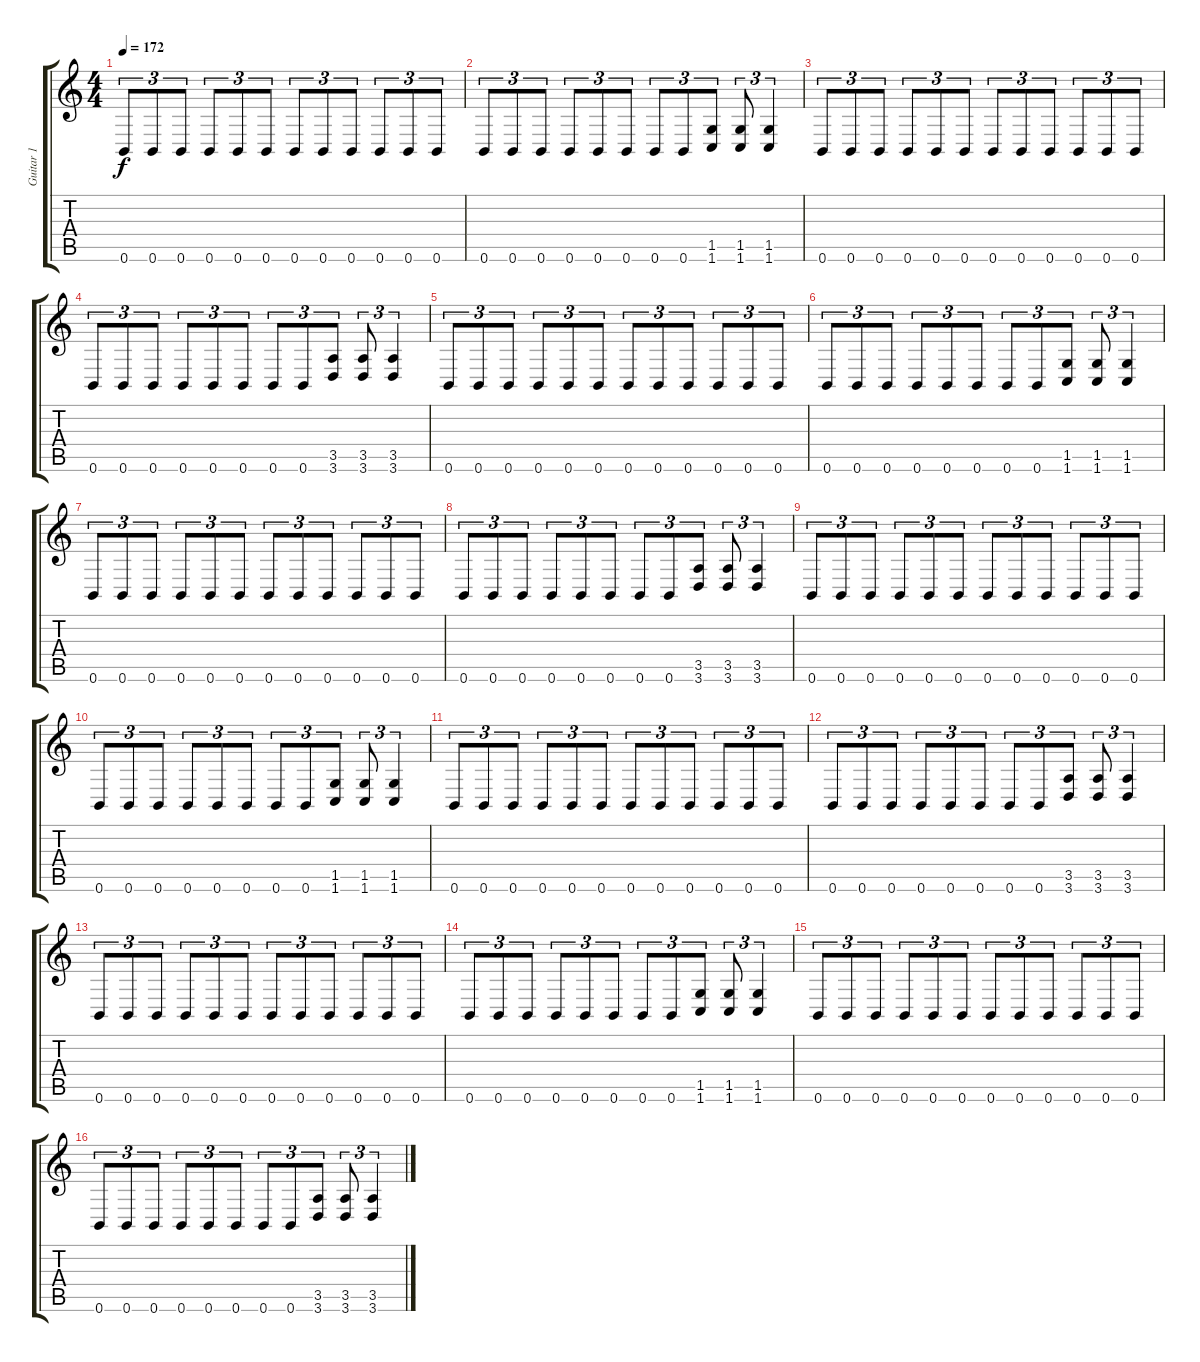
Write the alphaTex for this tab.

\track ("Guitar 1" "Guitar 1") {instrument distortionguitar}
\staff {score tabs}
\tuning (Db4 Ab3 E3 B2 Gb2 B1) {hide}
\ts (4 4)
\tempo 172
\clef g2
\ks c
0.6.8{tu (3 2) dy f} 0.6.8{tu (3 2)} 0.6.8{tu (3 2)} 0.6.8{tu (3 2)} 0.6.8{tu (3 2)} 0.6.8{tu (3 2)} 0.6.8{tu (3 2)} 0.6.8{tu (3 2)} 0.6.8{tu (3 2)} 0.6.8{tu (3 2)} 0.6.8{tu (3 2)} 0.6.8{tu (3 2)} |
0.6.8{tu (3 2)} 0.6.8{tu (3 2)} 0.6.8{tu (3 2)} 0.6.8{tu (3 2)} 0.6.8{tu (3 2)} 0.6.8{tu (3 2)} 0.6.8{tu (3 2)} 0.6.8{tu (3 2)} (1.5 1.6).8{tu (3 2)} (1.5 1.6).8{tu (3 2)} (1.5 1.6).4{tu (3 2)} |
0.6.8{tu (3 2)} 0.6.8{tu (3 2)} 0.6.8{tu (3 2)} 0.6.8{tu (3 2)} 0.6.8{tu (3 2)} 0.6.8{tu (3 2)} 0.6.8{tu (3 2)} 0.6.8{tu (3 2)} 0.6.8{tu (3 2)} 0.6.8{tu (3 2)} 0.6.8{tu (3 2)} 0.6.8{tu (3 2)} |
0.6.8{tu (3 2)} 0.6.8{tu (3 2)} 0.6.8{tu (3 2)} 0.6.8{tu (3 2)} 0.6.8{tu (3 2)} 0.6.8{tu (3 2)} 0.6.8{tu (3 2)} 0.6.8{tu (3 2)} (3.5 3.6).8{tu (3 2)} (3.5 3.6).8{tu (3 2)} (3.5 3.6).4{tu (3 2)} |
0.6.8{tu (3 2)} 0.6.8{tu (3 2)} 0.6.8{tu (3 2)} 0.6.8{tu (3 2)} 0.6.8{tu (3 2)} 0.6.8{tu (3 2)} 0.6.8{tu (3 2)} 0.6.8{tu (3 2)} 0.6.8{tu (3 2)} 0.6.8{tu (3 2)} 0.6.8{tu (3 2)} 0.6.8{tu (3 2)} |
0.6.8{tu (3 2)} 0.6.8{tu (3 2)} 0.6.8{tu (3 2)} 0.6.8{tu (3 2)} 0.6.8{tu (3 2)} 0.6.8{tu (3 2)} 0.6.8{tu (3 2)} 0.6.8{tu (3 2)} (1.5 1.6).8{tu (3 2)} (1.5 1.6).8{tu (3 2)} (1.5 1.6).4{tu (3 2)} |
0.6.8{tu (3 2)} 0.6.8{tu (3 2)} 0.6.8{tu (3 2)} 0.6.8{tu (3 2)} 0.6.8{tu (3 2)} 0.6.8{tu (3 2)} 0.6.8{tu (3 2)} 0.6.8{tu (3 2)} 0.6.8{tu (3 2)} 0.6.8{tu (3 2)} 0.6.8{tu (3 2)} 0.6.8{tu (3 2)} |
0.6.8{tu (3 2)} 0.6.8{tu (3 2)} 0.6.8{tu (3 2)} 0.6.8{tu (3 2)} 0.6.8{tu (3 2)} 0.6.8{tu (3 2)} 0.6.8{tu (3 2)} 0.6.8{tu (3 2)} (3.5 3.6).8{tu (3 2)} (3.5 3.6).8{tu (3 2)} (3.5 3.6).4{tu (3 2)} |
0.6.8{tu (3 2)} 0.6.8{tu (3 2)} 0.6.8{tu (3 2)} 0.6.8{tu (3 2)} 0.6.8{tu (3 2)} 0.6.8{tu (3 2)} 0.6.8{tu (3 2)} 0.6.8{tu (3 2)} 0.6.8{tu (3 2)} 0.6.8{tu (3 2)} 0.6.8{tu (3 2)} 0.6.8{tu (3 2)} |
0.6.8{tu (3 2)} 0.6.8{tu (3 2)} 0.6.8{tu (3 2)} 0.6.8{tu (3 2)} 0.6.8{tu (3 2)} 0.6.8{tu (3 2)} 0.6.8{tu (3 2)} 0.6.8{tu (3 2)} (1.5 1.6).8{tu (3 2)} (1.5 1.6).8{tu (3 2)} (1.5 1.6).4{tu (3 2)} |
0.6.8{tu (3 2)} 0.6.8{tu (3 2)} 0.6.8{tu (3 2)} 0.6.8{tu (3 2)} 0.6.8{tu (3 2)} 0.6.8{tu (3 2)} 0.6.8{tu (3 2)} 0.6.8{tu (3 2)} 0.6.8{tu (3 2)} 0.6.8{tu (3 2)} 0.6.8{tu (3 2)} 0.6.8{tu (3 2)} |
0.6.8{tu (3 2)} 0.6.8{tu (3 2)} 0.6.8{tu (3 2)} 0.6.8{tu (3 2)} 0.6.8{tu (3 2)} 0.6.8{tu (3 2)} 0.6.8{tu (3 2)} 0.6.8{tu (3 2)} (3.5 3.6).8{tu (3 2)} (3.5 3.6).8{tu (3 2)} (3.5 3.6).4{tu (3 2)} |
0.6.8{tu (3 2)} 0.6.8{tu (3 2)} 0.6.8{tu (3 2)} 0.6.8{tu (3 2)} 0.6.8{tu (3 2)} 0.6.8{tu (3 2)} 0.6.8{tu (3 2)} 0.6.8{tu (3 2)} 0.6.8{tu (3 2)} 0.6.8{tu (3 2)} 0.6.8{tu (3 2)} 0.6.8{tu (3 2)} |
0.6.8{tu (3 2)} 0.6.8{tu (3 2)} 0.6.8{tu (3 2)} 0.6.8{tu (3 2)} 0.6.8{tu (3 2)} 0.6.8{tu (3 2)} 0.6.8{tu (3 2)} 0.6.8{tu (3 2)} (1.5 1.6).8{tu (3 2)} (1.5 1.6).8{tu (3 2)} (1.5 1.6).4{tu (3 2)} |
0.6.8{tu (3 2)} 0.6.8{tu (3 2)} 0.6.8{tu (3 2)} 0.6.8{tu (3 2)} 0.6.8{tu (3 2)} 0.6.8{tu (3 2)} 0.6.8{tu (3 2)} 0.6.8{tu (3 2)} 0.6.8{tu (3 2)} 0.6.8{tu (3 2)} 0.6.8{tu (3 2)} 0.6.8{tu (3 2)} |
0.6.8{tu (3 2)} 0.6.8{tu (3 2)} 0.6.8{tu (3 2)} 0.6.8{tu (3 2)} 0.6.8{tu (3 2)} 0.6.8{tu (3 2)} 0.6.8{tu (3 2)} 0.6.8{tu (3 2)} (3.5 3.6).8{tu (3 2)} (3.5 3.6).8{tu (3 2)} (3.5 3.6).4{tu (3 2)}
